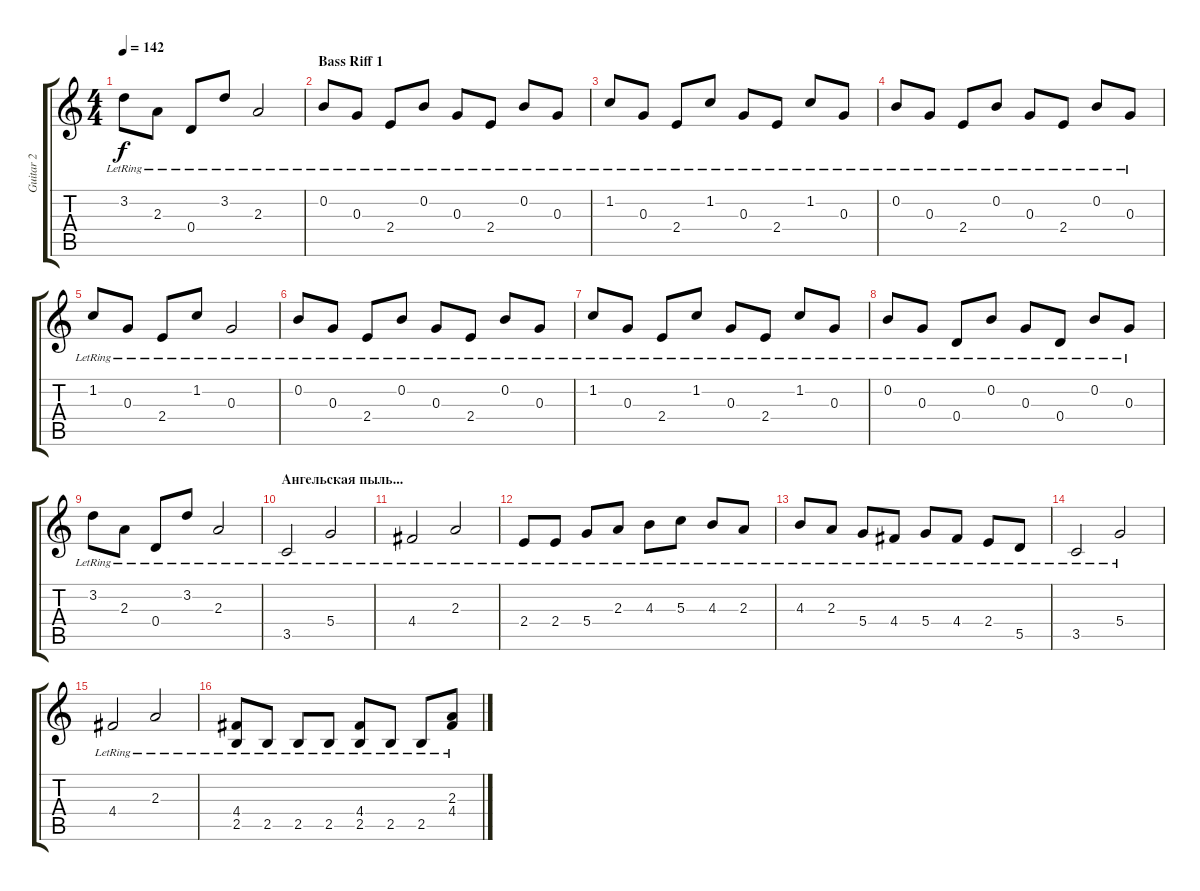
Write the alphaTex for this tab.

\track ("Guitar 2" "Guitar 2") {instrument acousticguitarnylon}
\staff {score tabs}
\tuning (E4 B3 G3 D3 A2 E2) {hide}
\ts (4 4)
\tempo 142
\clef g2
\ks c
3.2{lr}.8{dy f} 2.3{lr}.8 0.4{lr}.8 3.2{lr}.8 2.3{lr}.2 |
\section ("" "Bass Riff 1")
0.2{lr}.8 0.3{lr}.8 2.4{lr}.8 0.2{lr}.8 0.3{lr}.8 2.4{lr}.8 0.2{lr}.8 0.3{lr}.8 |
1.2{lr}.8 0.3{lr}.8 2.4{lr}.8 1.2{lr}.8 0.3{lr}.8 2.4{lr}.8 1.2{lr}.8 0.3{lr}.8 |
0.2{lr}.8 0.3{lr}.8 2.4{lr}.8 0.2{lr}.8 0.3{lr}.8 2.4{lr}.8 0.2{lr}.8 0.3{lr}.8 |
1.2{lr}.8 0.3{lr}.8 2.4{lr}.8 1.2{lr}.8 0.3{lr}.2 |
0.2{lr}.8 0.3{lr}.8 2.4{lr}.8 0.2{lr}.8 0.3{lr}.8 2.4{lr}.8 0.2{lr}.8 0.3{lr}.8 |
1.2{lr}.8 0.3{lr}.8 2.4{lr}.8 1.2{lr}.8 0.3{lr}.8 2.4{lr}.8 1.2{lr}.8 0.3{lr}.8 |
0.2{lr}.8 0.3{lr}.8 0.4{lr}.8 0.2{lr}.8 0.3{lr}.8 0.4{lr}.8 0.2{lr}.8 0.3{lr}.8 |
3.2{lr}.8 2.3{lr}.8 0.4{lr}.8 3.2{lr}.8 2.3{lr}.2 |
\section ("" "Ангельская пыль...")
3.5{lr}.2 5.4{lr}.2 |
4.4{lr}.2 2.3{lr}.2 |
2.4{lr}.8 2.4{lr}.8 5.4{lr}.8 2.3{lr}.8 4.3{lr}.8 5.3{lr}.8 4.3{lr}.8 2.3{lr}.8 |
4.3{lr}.8 2.3{lr}.8 5.4{lr}.8 4.4{lr}.8 5.4{lr}.8 4.4{lr}.8 2.4{lr}.8 5.5{lr}.8 |
3.5{lr}.2 5.4{lr}.2 |
4.4{lr}.2 2.3{lr}.2 |
(4.4{lr} 2.5{lr}).8 2.5{lr}.8 2.5{lr}.8 2.5{lr}.8 (4.4{lr} 2.5{lr}).8 2.5{lr}.8 2.5{lr}.8 (2.3{lr} 4.4{lr}).8
